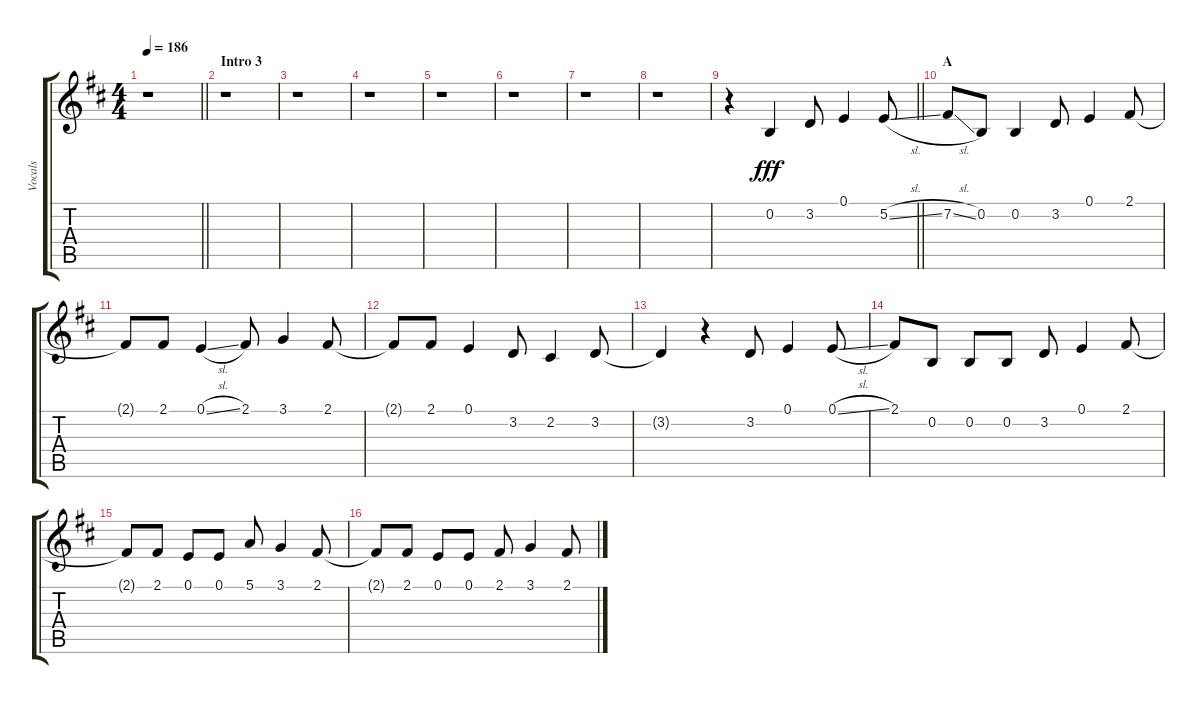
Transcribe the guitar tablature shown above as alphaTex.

\track ("Vocals" "Vocals") {instrument voiceoohs}
\staff {score tabs}
\tuning (E4 B3 G3 D3 A2 E2) {hide}
\ts (4 4)
\tempo 186
\clef g2
\barLineRight lightlight
\ks d
r.1{dy fff} |
\section ("" "Intro 3")
r.1 |
r.1 |
r.1 |
r.1 |
r.1 |
r.1 |
r.1 |
\barLineRight lightlight
r.4 0.2.4 3.2.8 0.1.4 5.2{sl}.8 |
\section ("" "A")
7.2{sl}.8 0.2.8 0.2.4 3.2.8 0.1.4 2.1.8 |
2.1{t}.8 2.1.8 0.1{sl}.4 2.1.8 3.1.4 2.1.8 |
2.1{t}.8 2.1.8 0.1.4 3.2.8 2.2.4 3.2.8 |
3.2{t}.4 r.4 3.2.8 0.1.4 0.1{sl}.8 |
2.1.8 0.2.8 0.2.8 0.2.8 3.2.8 0.1.4 2.1.8 |
2.1{t}.8 2.1.8 0.1.8 0.1.8 5.1.8 3.1.4 2.1.8 |
2.1{t}.8 2.1.8 0.1.8 0.1.8 2.1.8 3.1.4 2.1.8
